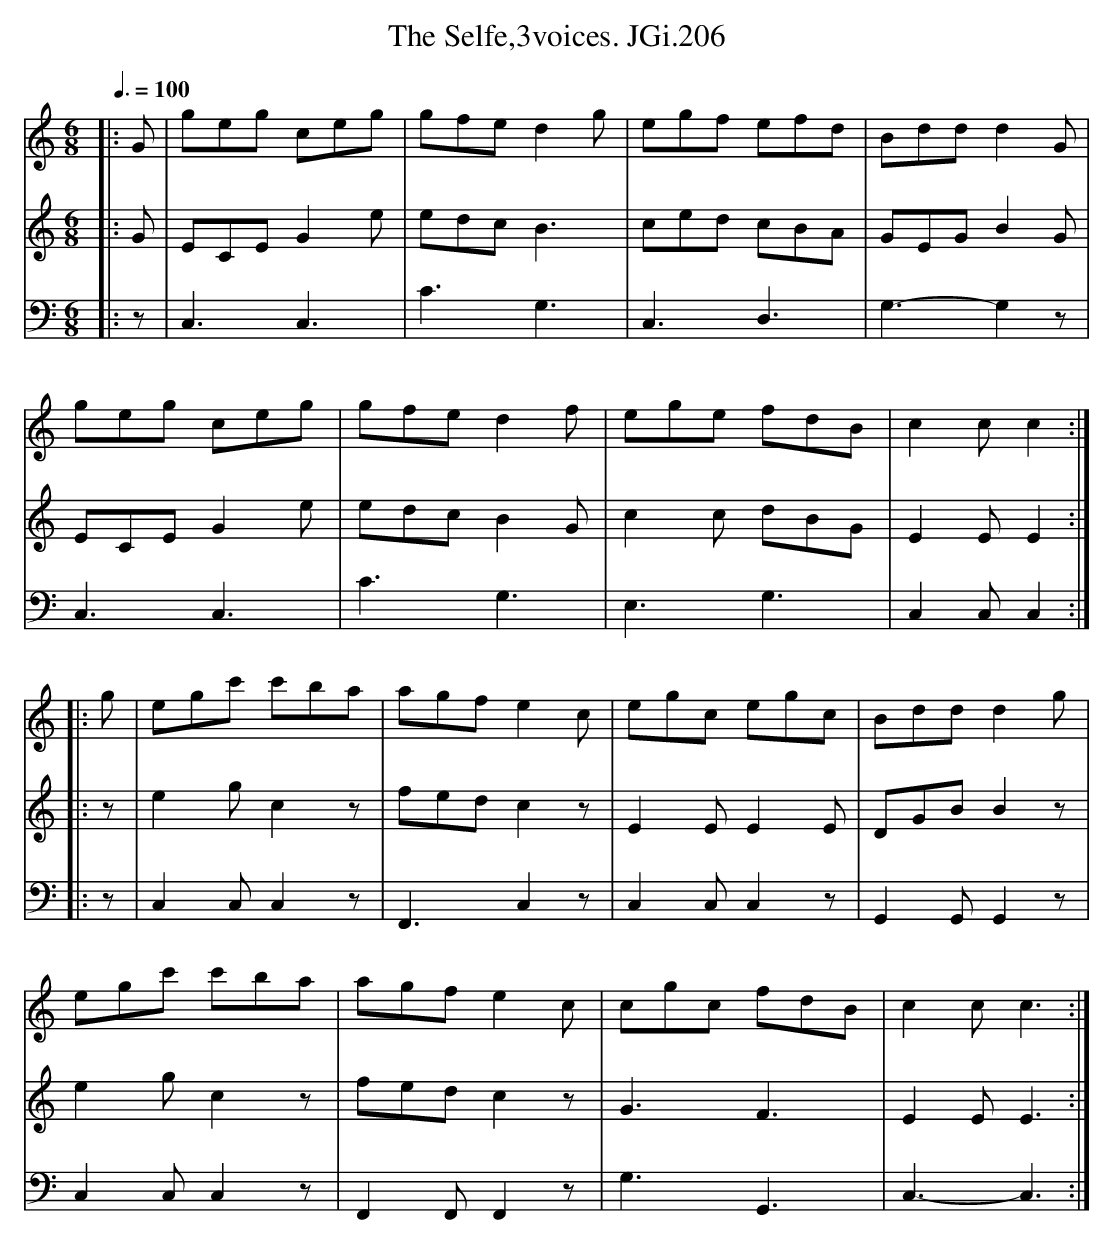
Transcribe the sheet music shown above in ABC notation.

X:1
T:Selfe,3voices. JGi.206, The
M:6/8
L:1/8
Q:3/8=100
K:C
[V:1]|:G|geg ceg|gfe d2g|egf efd|Bdd d2G|
[V:2]|:G|ECEG2e|edcB3|ced cBA|GEGB2G|
[V:3]|:z|C,3C,3|C3G,3|C,3D,3|G,3-G,2z|
[V:1]geg ceg|gfe d2f|ege fdB|c2cc2:|
[V:2]ECEG2e|edcB2G|c2c dBG|E2EE2:|
[V:3]C,3C,3|C3G,3|E,3G,3|C,2C,C,2:|
[V:1]|:g|egc' c'ba|agf e2c|egc egc|Bdd d2g|
[V:2]|:z|e2gc2z|fedc2z|E2EE2E|DGBB2z|
[V:3]|:z|C,2C,C,2z|F,,3C,2z|C,2C,C,2z|G,,2G,,G,,2z|
[V:1]egc' c'ba|agfe2c|cgc fdB|c2cc3:|
[V:2]e2gc2z|fedc2z|G3F3|E2EE3:|
[V:3]C,2C,C,2z|F,,2F,,F,,2z|G,3G,,3|C,3-C,3:|
